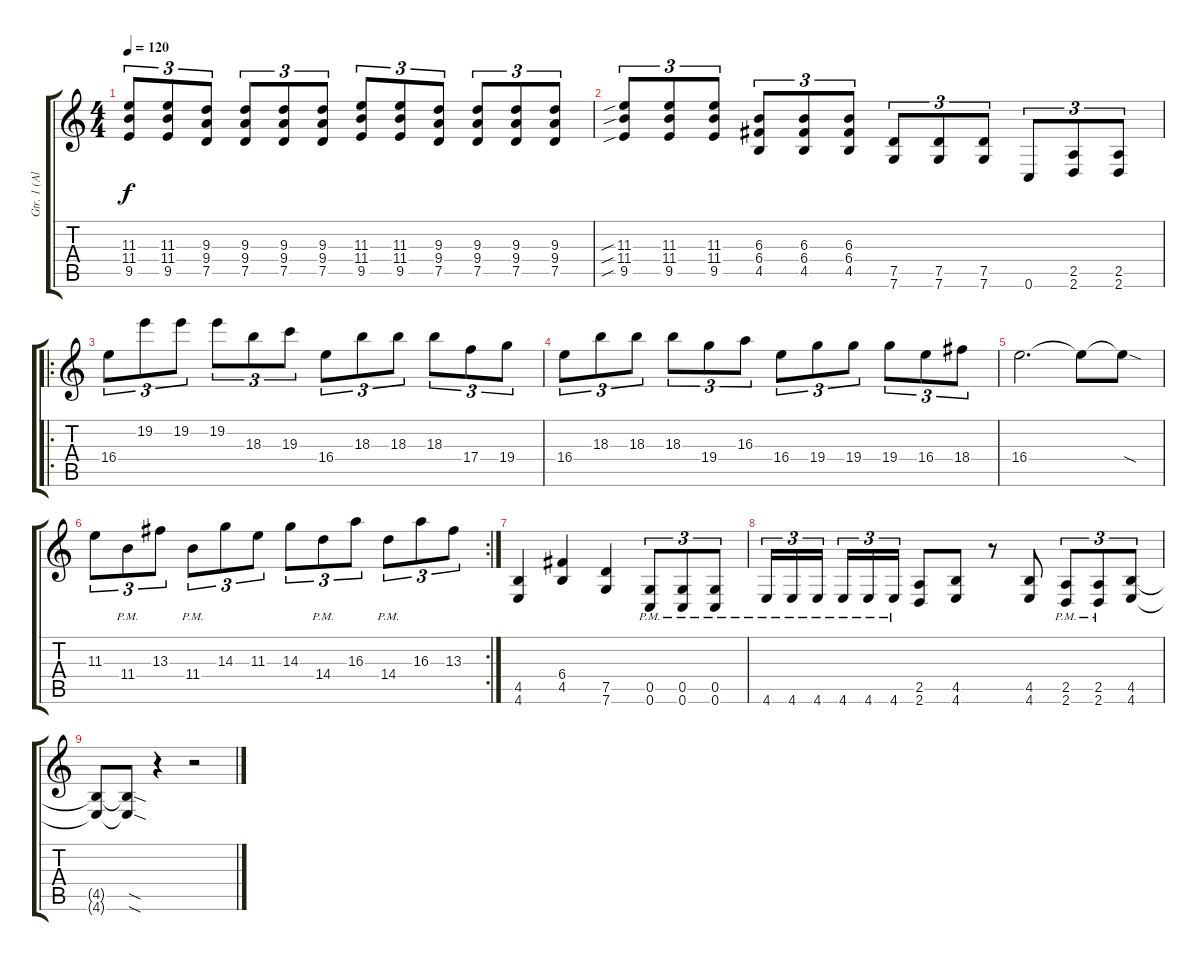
\track ("Gtr. 1 (Alexi Laiho)" "Gtr. 1 (Al") {instrument distortionguitar}
\staff {score tabs}
\tuning (D4 A3 F3 C3 G2 C2) {hide}
\ts (4 4)
\tempo 120
\clef g2
\ks c
(11.3 11.4 9.5).8{tu (3 2) dy f} (11.3 11.4 9.5).8{tu (3 2)} (9.3 9.4 7.5).8{tu (3 2)} (9.3 9.4 7.5).8{tu (3 2)} (9.3 9.4 7.5).8{tu (3 2)} (9.3 9.4 7.5).8{tu (3 2)} (11.3 11.4 9.5).8{tu (3 2)} (11.3 11.4 9.5).8{tu (3 2)} (9.3 9.4 7.5).8{tu (3 2)} (9.3 9.4 7.5).8{tu (3 2)} (9.3 9.4 7.5).8{tu (3 2)} (9.3 9.4 7.5).8{tu (3 2)} |
(11.3{sib} 11.4{sib} 9.5{sib}).8{tu (3 2)} (11.3 11.4 9.5).8{tu (3 2)} (11.3 11.4 9.5).8{tu (3 2)} (6.3 6.4 4.5).8{tu (3 2)} (6.3 6.4 4.5).8{tu (3 2)} (6.3 6.4 4.5).8{tu (3 2)} (7.5 7.6).8{tu (3 2)} (7.5 7.6).8{tu (3 2)} (7.5 7.6).8{tu (3 2)} 0.6.8{tu (3 2)} (2.5 2.6).8{tu (3 2)} (2.5 2.6).8{tu (3 2)} |
\ro
16.4.8{tu (3 2)} 19.2.8{tu (3 2)} 19.2.8{tu (3 2)} 19.2.8{tu (3 2)} 18.3.8{tu (3 2)} 19.3.8{tu (3 2)} 16.4.8{tu (3 2)} 18.3.8{tu (3 2)} 18.3.8{tu (3 2)} 18.3.8{tu (3 2)} 17.4.8{tu (3 2)} 19.4.8{tu (3 2)} |
16.4.8{tu (3 2)} 18.3.8{tu (3 2)} 18.3.8{tu (3 2)} 18.3.8{tu (3 2)} 19.4.8{tu (3 2)} 16.3.8{tu (3 2)} 16.4.8{tu (3 2)} 19.4.8{tu (3 2)} 19.4.8{tu (3 2)} 19.4.8{tu (3 2)} 16.4.8{tu (3 2)} 18.4.8{tu (3 2)} |
16.4.2{d} 16.4{t}.8 16.4{sod t}.8 |
\rc 2
11.3.8{tu (3 2)} 11.4{pm}.8{tu (3 2)} 13.3.8{tu (3 2)} 11.4{pm}.8{tu (3 2)} 14.3.8{tu (3 2)} 11.3.8{tu (3 2)} 14.3.8{tu (3 2)} 14.4{pm}.8{tu (3 2)} 16.3.8{tu (3 2)} 14.4{pm}.8{tu (3 2)} 16.3.8{tu (3 2)} 13.3.8{tu (3 2)} |
(4.5 4.6).4 (6.4 4.5).4 (7.5 7.6).4 (0.5{pm} 0.6{pm}).8{tu (3 2)} (0.5{pm} 0.6{pm}).8{tu (3 2)} (0.5{pm} 0.6{pm}).8{tu (3 2)} |
4.6{pm}.16{tu (3 2)} 4.6{pm}.16{tu (3 2)} 4.6{pm}.16{tu (3 2) beam splitsecondary} 4.6{pm}.16{tu (3 2)} 4.6{pm}.16{tu (3 2)} 4.6{pm}.16{tu (3 2)} (2.5 2.6).8 (4.5 4.6).8 r.8 (4.5 4.6).8 (2.5{pm} 2.6{pm}).8{tu (3 2)} (2.5{pm} 2.6{pm}).8{tu (3 2)} (4.5 4.6).8{tu (3 2)} |
(4.5{t} 4.6{t}).8 (4.5{sod t} 4.6{sod t}).8 r.4 r.2
